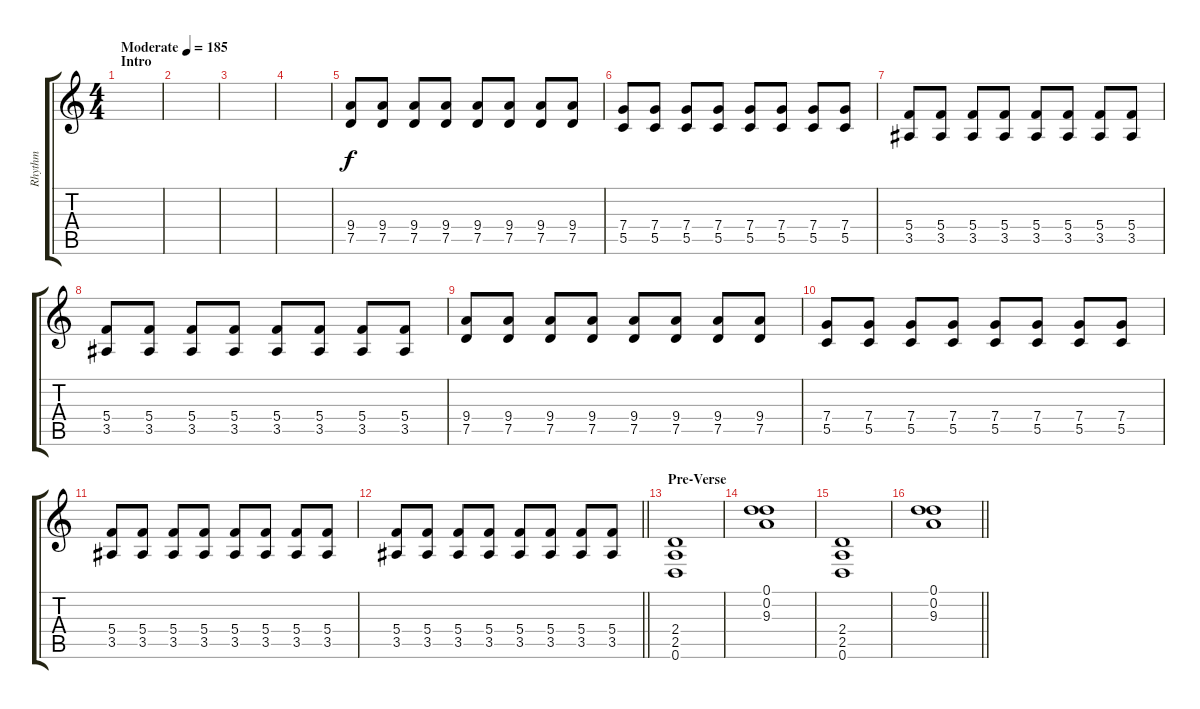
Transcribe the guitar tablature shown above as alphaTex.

\track ("Rhythm" "Rhythm") {instrument distortionguitar}
\staff {score tabs}
\tuning (D4 A3 F3 C3 G2 D2) {hide}
\ts (4 4)
\section ("" "Intro")
\tempo (185 "Moderate")
\clef g2
\ks c
|
|
|
|
(9.4 7.5).8 (9.4 7.5).8 (9.4 7.5).8 (9.4 7.5).8 (9.4 7.5).8 (9.4 7.5).8 (9.4 7.5).8 (9.4 7.5).8 |
(7.4 5.5).8 (7.4 5.5).8 (7.4 5.5).8 (7.4 5.5).8 (7.4 5.5).8 (7.4 5.5).8 (7.4 5.5).8 (7.4 5.5).8 |
(5.4 3.5).8 (5.4 3.5).8 (5.4 3.5).8 (5.4 3.5).8 (5.4 3.5).8 (5.4 3.5).8 (5.4 3.5).8 (5.4 3.5).8 |
(5.4 3.5).8 (5.4 3.5).8 (5.4 3.5).8 (5.4 3.5).8 (5.4 3.5).8 (5.4 3.5).8 (5.4 3.5).8 (5.4 3.5).8 |
(9.4 7.5).8 (9.4 7.5).8 (9.4 7.5).8 (9.4 7.5).8 (9.4 7.5).8 (9.4 7.5).8 (9.4 7.5).8 (9.4 7.5).8 |
(7.4 5.5).8 (7.4 5.5).8 (7.4 5.5).8 (7.4 5.5).8 (7.4 5.5).8 (7.4 5.5).8 (7.4 5.5).8 (7.4 5.5).8 |
(5.4 3.5).8 (5.4 3.5).8 (5.4 3.5).8 (5.4 3.5).8 (5.4 3.5).8 (5.4 3.5).8 (5.4 3.5).8 (5.4 3.5).8 |
\barLineRight lightlight
(5.4 3.5).8 (5.4 3.5).8 (5.4 3.5).8 (5.4 3.5).8 (5.4 3.5).8 (5.4 3.5).8 (5.4 3.5).8 (5.4 3.5).8 |
\section ("" "Pre-Verse")
(2.4 2.5 0.6).1 |
(0.1 0.2 9.3).1 |
(2.4 2.5 0.6).1 |
\barLineRight lightlight
(0.1 0.2 9.3).1
